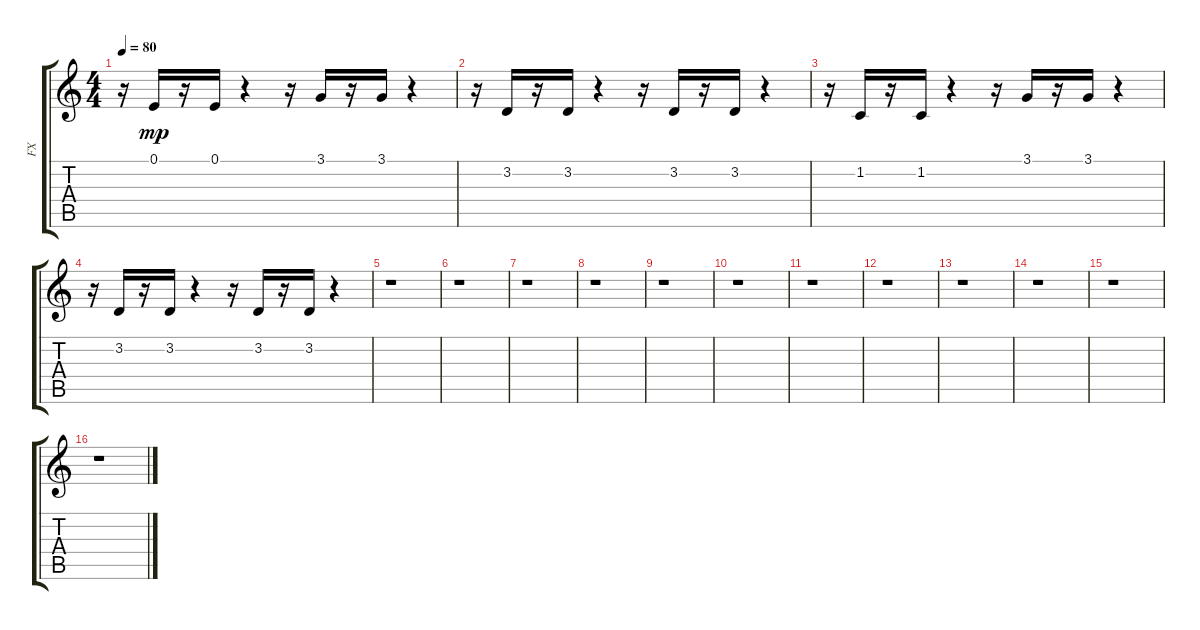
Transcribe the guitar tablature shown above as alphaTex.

\track ("FX" "FX") {instrument lead8bassandlead}
\staff {score tabs}
\tuning (E4 B3 G3 D3 A2 E2) {hide}
\ts (4 4)
\tempo 80
\clef g2
\ks c
r.16{dy mp} 0.1.16 r.16 0.1.16 r.4 r.16 3.1.16 r.16 3.1.16 r.4 |
r.16 3.2.16 r.16 3.2.16 r.4 r.16 3.2.16 r.16 3.2.16 r.4 |
r.16 1.2.16 r.16 1.2.16 r.4 r.16 3.1.16 r.16 3.1.16 r.4 |
r.16 3.2.16 r.16 3.2.16 r.4 r.16 3.2.16 r.16 3.2.16 r.4 |
r.1 |
r.1 |
r.1 |
r.1 |
r.1 |
r.1 |
r.1 |
r.1 |
r.1 |
r.1 |
r.1 |
r.1
